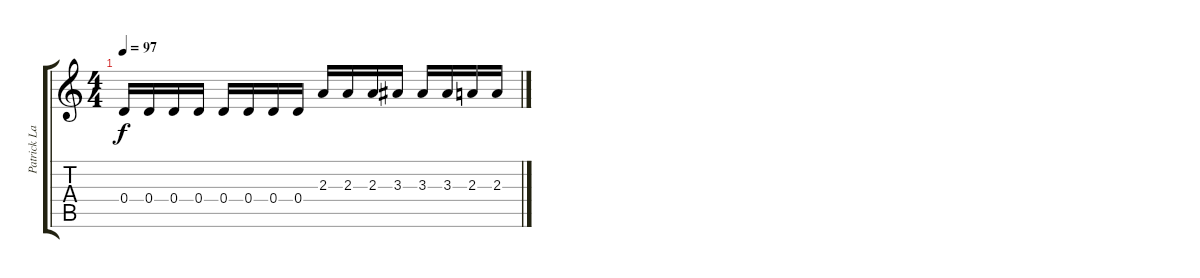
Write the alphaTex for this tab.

\track ("Patrick Lachman" "Patrick La") {instrument distortionguitar}
\staff {score tabs}
\tuning (E4 B3 G3 D3 A2 D2) {hide}
\ts (4 4)
\tempo 97
\clef g2
\ks c
0.4.16{dy f} 0.4.16 0.4.16 0.4.16 0.4.16 0.4.16 0.4.16 0.4.16 2.3.16 2.3.16 2.3.16 3.3.16 3.3.16 3.3.16 2.3.16 2.3.16
